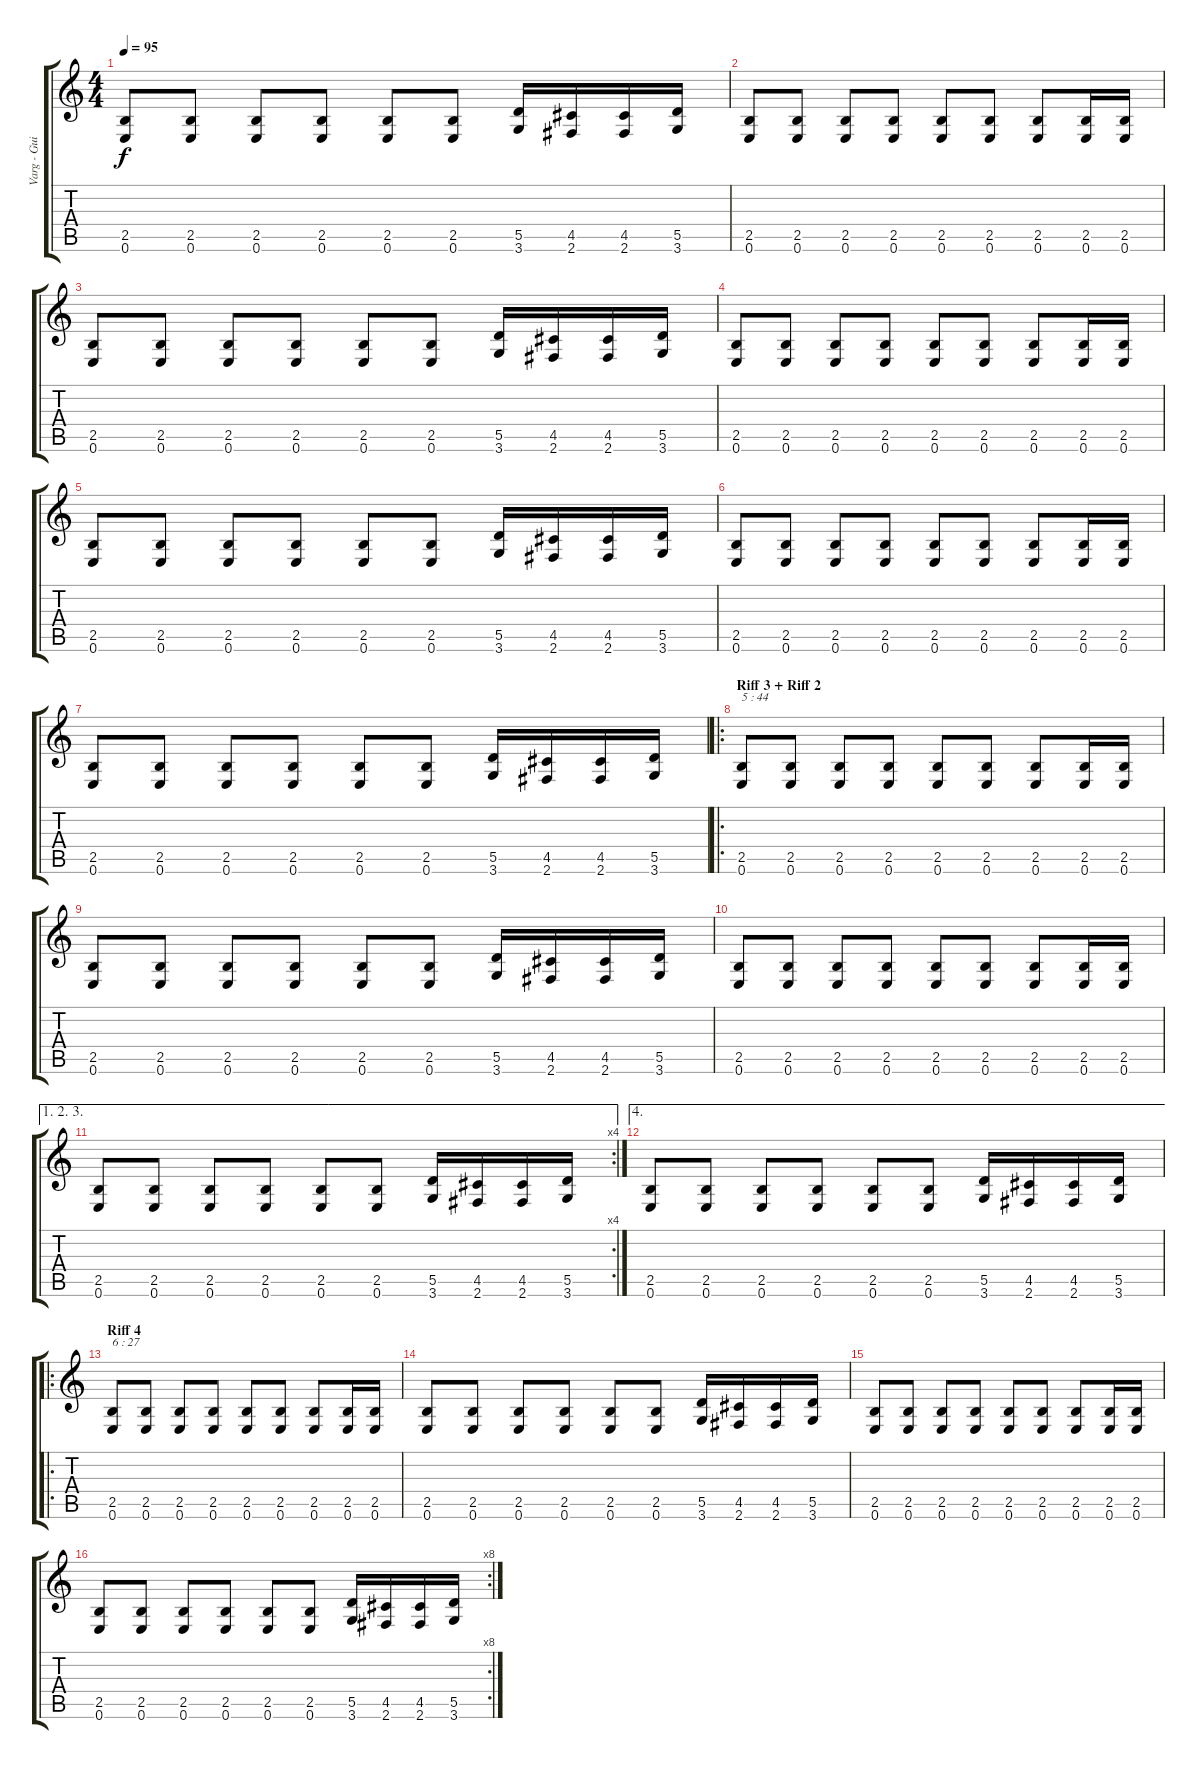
\track ("Varg - Guitare 1" "Varg - Gui") {instrument distortionguitar}
\staff {score tabs}
\tuning (E4 B3 G3 D3 A2 E2) {hide}
\ts (4 4)
\tempo 95
\clef g2
\ks c
(2.5 0.6).8{dy f} (2.5 0.6).8 (2.5 0.6).8 (2.5 0.6).8 (2.5 0.6).8 (2.5 0.6).8 (5.5 3.6).16 (4.5 2.6).16 (4.5 2.6).16 (5.5 3.6).16 |
(2.5 0.6).8 (2.5 0.6).8 (2.5 0.6).8 (2.5 0.6).8 (2.5 0.6).8 (2.5 0.6).8 (2.5 0.6).8 (2.5 0.6).16 (2.5 0.6).16 |
(2.5 0.6).8 (2.5 0.6).8 (2.5 0.6).8 (2.5 0.6).8 (2.5 0.6).8 (2.5 0.6).8 (5.5 3.6).16 (4.5 2.6).16 (4.5 2.6).16 (5.5 3.6).16 |
(2.5 0.6).8 (2.5 0.6).8 (2.5 0.6).8 (2.5 0.6).8 (2.5 0.6).8 (2.5 0.6).8 (2.5 0.6).8 (2.5 0.6).16 (2.5 0.6).16 |
(2.5 0.6).8 (2.5 0.6).8 (2.5 0.6).8 (2.5 0.6).8 (2.5 0.6).8 (2.5 0.6).8 (5.5 3.6).16 (4.5 2.6).16 (4.5 2.6).16 (5.5 3.6).16 |
(2.5 0.6).8 (2.5 0.6).8 (2.5 0.6).8 (2.5 0.6).8 (2.5 0.6).8 (2.5 0.6).8 (2.5 0.6).8 (2.5 0.6).16 (2.5 0.6).16 |
(2.5 0.6).8 (2.5 0.6).8 (2.5 0.6).8 (2.5 0.6).8 (2.5 0.6).8 (2.5 0.6).8 (5.5 3.6).16 (4.5 2.6).16 (4.5 2.6).16 (5.5 3.6).16 |
\ro
\section ("" "Riff 3 + Riff 2")
(2.5 0.6).8{txt "5 : 44"} (2.5 0.6).8 (2.5 0.6).8 (2.5 0.6).8 (2.5 0.6).8 (2.5 0.6).8 (2.5 0.6).8 (2.5 0.6).16 (2.5 0.6).16 |
(2.5 0.6).8 (2.5 0.6).8 (2.5 0.6).8 (2.5 0.6).8 (2.5 0.6).8 (2.5 0.6).8 (5.5 3.6).16 (4.5 2.6).16 (4.5 2.6).16 (5.5 3.6).16 |
(2.5 0.6).8 (2.5 0.6).8 (2.5 0.6).8 (2.5 0.6).8 (2.5 0.6).8 (2.5 0.6).8 (2.5 0.6).8 (2.5 0.6).16 (2.5 0.6).16 |
\ae (1 2 3)
\rc 4
(2.5 0.6).8 (2.5 0.6).8 (2.5 0.6).8 (2.5 0.6).8 (2.5 0.6).8 (2.5 0.6).8 (5.5 3.6).16 (4.5 2.6).16 (4.5 2.6).16 (5.5 3.6).16 |
\ae 4
(2.5 0.6).8 (2.5 0.6).8 (2.5 0.6).8 (2.5 0.6).8 (2.5 0.6).8 (2.5 0.6).8 (5.5 3.6).16 (4.5 2.6).16 (4.5 2.6).16 (5.5 3.6).16 |
\ro
\section ("" "Riff 4")
(2.5 0.6).8{txt "6 : 27"} (2.5 0.6).8 (2.5 0.6).8 (2.5 0.6).8 (2.5 0.6).8 (2.5 0.6).8 (2.5 0.6).8 (2.5 0.6).16 (2.5 0.6).16 |
(2.5 0.6).8 (2.5 0.6).8 (2.5 0.6).8 (2.5 0.6).8 (2.5 0.6).8 (2.5 0.6).8 (5.5 3.6).16 (4.5 2.6).16 (4.5 2.6).16 (5.5 3.6).16 |
(2.5 0.6).8 (2.5 0.6).8 (2.5 0.6).8 (2.5 0.6).8 (2.5 0.6).8 (2.5 0.6).8 (2.5 0.6).8 (2.5 0.6).16 (2.5 0.6).16 |
\rc 8
(2.5 0.6).8 (2.5 0.6).8 (2.5 0.6).8 (2.5 0.6).8 (2.5 0.6).8 (2.5 0.6).8 (5.5 3.6).16 (4.5 2.6).16 (4.5 2.6).16 (5.5 3.6).16
